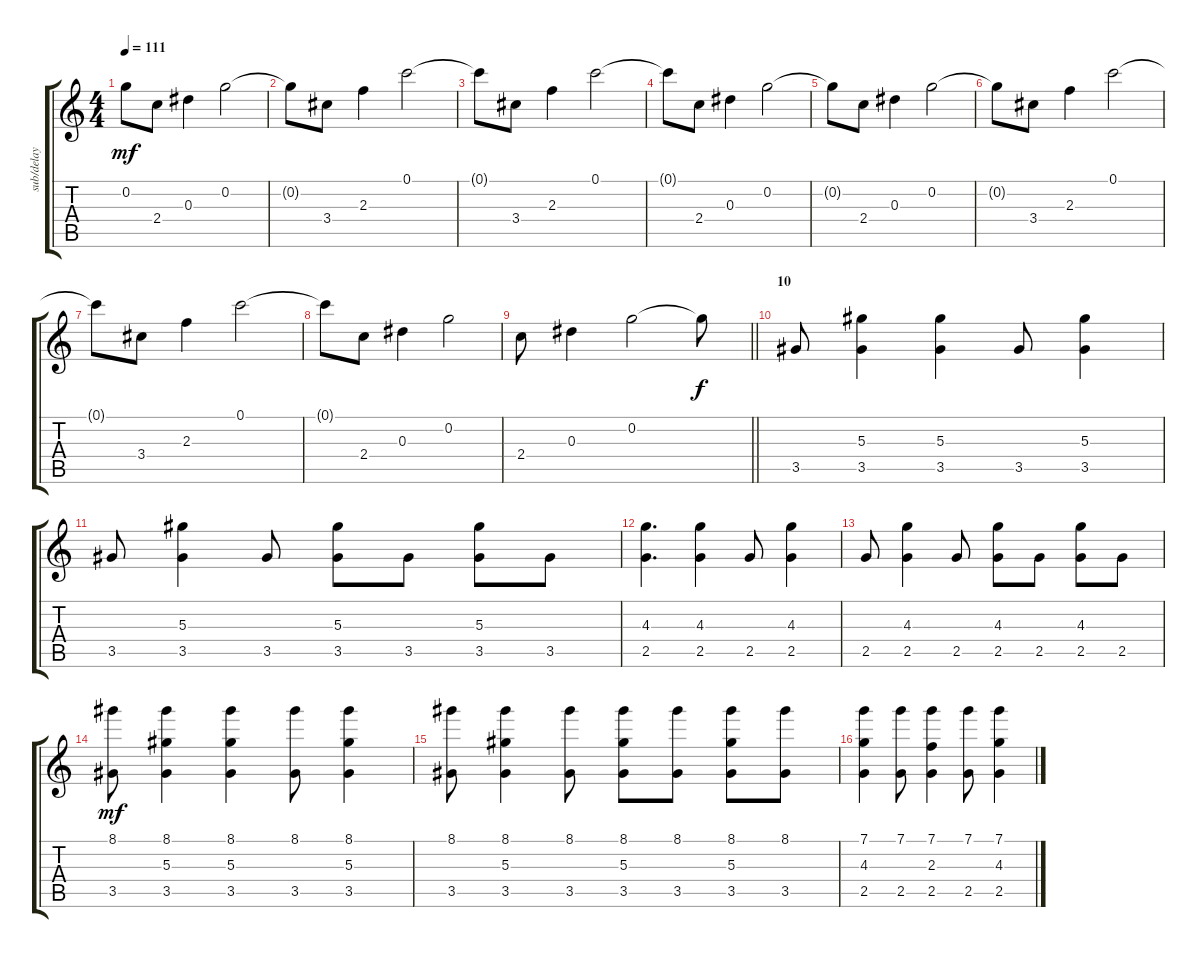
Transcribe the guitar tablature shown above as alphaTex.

\track ("sub/delay guitar" "sub/delay ") {mute instrument electricguitarjazz}
\staff {score tabs}
\tuning (C5 G4 Eb4 Bb3 F3 Bb2) {hide}
\ts (4 4)
\tempo 111
\clef g2
\ks c
0.2{t}.8{dy mf} 2.4.8 0.3.4 0.2.2 |
0.2{t}.8 3.4.8 2.3.4 0.1.2 |
0.1{t}.8 3.4.8 2.3.4 0.1.2 |
0.1{t}.8 2.4.8 0.3.4 0.2.2 |
0.2{t}.8 2.4.8 0.3.4 0.2.2 |
0.2{t}.8 3.4.8 2.3.4 0.1.2 |
0.1{t}.8 3.4.8 2.3.4 0.1.2 |
0.1{t}.8 2.4.8 0.3.4 0.2.2 |
\barLineRight lightlight
2.4.8 0.3.4 0.2.2 0.2{t}.8{dy f} |
\section ("" "10")
3.5.8 (5.3 3.5).4 (5.3 3.5).4 3.5.8 (5.3 3.5).4 |
3.5.8 (5.3 3.5).4 3.5.8 (5.3 3.5).8 3.5.8 (5.3 3.5).8 3.5.8 |
(4.3 2.5).4{d} (4.3 2.5).4 2.5.8 (4.3 2.5).4 |
2.5.8 (4.3 2.5).4 2.5.8 (4.3 2.5).8 2.5.8 (4.3 2.5).8 2.5.8 |
(8.1 3.5).8{dy mf} (8.1 5.3 3.5).4 (8.1 5.3 3.5).4 (8.1 3.5).8 (8.1 5.3 3.5).4 |
(8.1 3.5).8 (8.1 5.3 3.5).4 (8.1 3.5).8 (8.1 5.3 3.5).8 (8.1 3.5).8 (8.1 5.3 3.5).8 (8.1 3.5).8 |
(7.1 4.3 2.5).4 (7.1 2.5).8 (7.1 2.3 2.5).4 (7.1 2.5).8 (7.1 4.3 2.5).4
